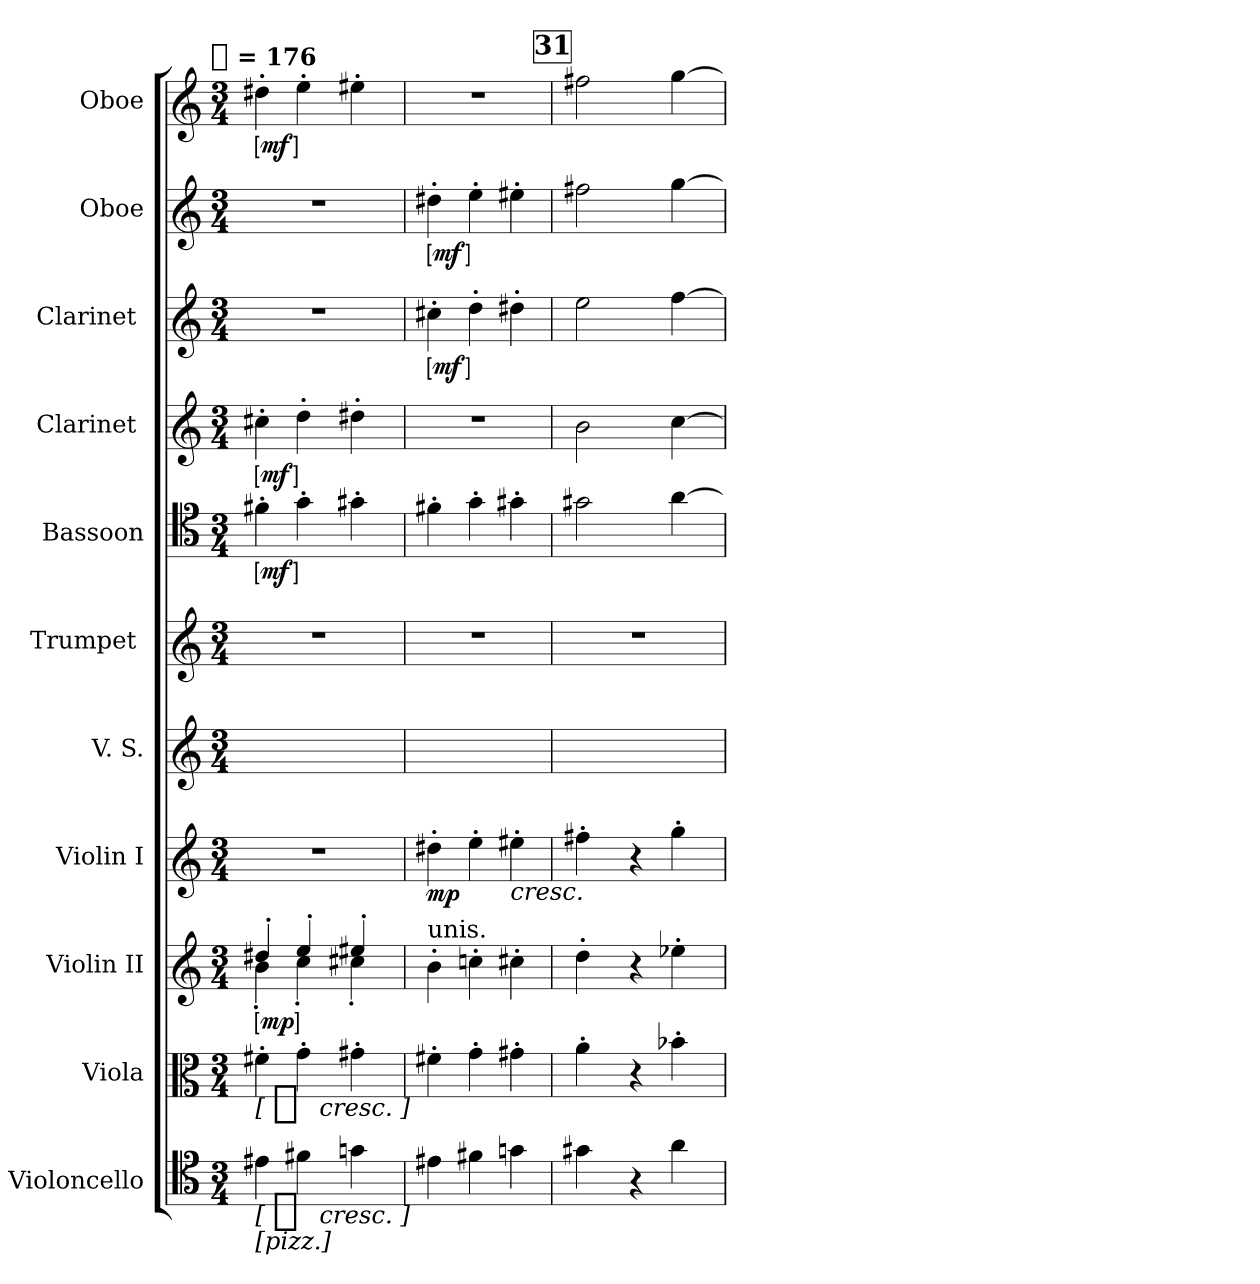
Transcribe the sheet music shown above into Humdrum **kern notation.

**kern	**dynam	**kern	**dynam	**kern	**dynam	**kern	**dynam	**kern	**kern	**kern	**dynam	**kern	**dynam	**kern	**dynam	**kern	**dynam	**kern	**dynam
*part11	*part11	*part10	*part10	*part9	*part9	*part8	*part8	*part7	*part6	*part5	*part5	*part4	*part4	*part3	*part3	*part2	*part2	*part1	*part1
*staff11	*staff11	*staff10	*staff10	*staff9	*staff9	*staff8	*staff8	*staff7	*staff6	*staff5	*staff5	*staff4	*staff4	*staff3	*staff3	*staff2	*staff2	*staff1	*staff1
*I"Violoncello	*	*I"Viola	*	*I"Violin II	*	*I"Violin I	*	*I"V. S.	*I"Trumpet [C]	*I"Bassoon	*	*I"Clarinet [C]	*	*I"Clarinet [C]	*	*I"Oboe	*	*I"Oboe	*
*I'Vc.	*	*I'Vla.	*	*I'Vln. II	*	*I'Vln. I	*	*	*	*I'Bsn.	*	*I'Cl.	*	*I'Cl.	*	*I'Ob.	*	*I'Ob.	*
*clefC4	*	*clefC3	*	*clefG2	*	*clefG2	*	*clefG2	*clefG2	*clefC4	*	*clefG2	*	*clefG2	*	*clefG2	*	*clefG2	*
*	*	*	*	*	*	*	*	*	*	*	*	*ITrd1c2	*	*ITrd1c2	*	*	*	*	*
*k[]	*	*k[]	*	*k[]	*	*k[]	*	*k[]	*k[]	*k[]	*	*k[b-e-]	*	*k[b-e-]	*	*k[]	*	*k[]	*
!!LO:TX:omd:t=[quarter] = 176
*M3/4	*	*M3/4	*	*M3/4	*	*M3/4	*	*M3/4	*M3/4	*M3/4	*	*M3/4	*	*M3/4	*	*M3/4	*	*M3/4	*
*MM176	*	*MM176	*	*MM176	*	*MM176	*	*MM176	*MM176	*MM176	*	*MM176	*	*MM176	*	*MM176	*	*MM176	*
=1	=1	=1	=1	=1	=1	=1	=1	=1	=1	=1	=1	=1	=1	=1	=1	=1	=1	=1	=1
*	*	*	*	*^	*	*	*	*	*	*	*	*	*	*	*	*	*	*	*
!LO:TX:b:t=[pizz.]	!	!	!	!	!	!	!	!	!	!	!	!	!	!	!	!	!	!	!	!
!	!LO:DY:t=[ %s cresc. ]	!	!LO:DY:t=[ %s cresc. ]	!	!	!LO:DY:ed=brack	!	!	!	!	!	!LO:DY:ed=brack	!	!LO:DY:ed=brack	!	!	!	!	!	!LO:DY:ed=brack
4e#X	p	4f#X'	p	4dd#X'	4b'	mp	4%3r	.	4.ryy	4%3r	4f#X'	mf	4bn'	mf	4%3r	.	4%3r	.	4dd#X'	mf
4f#X	.	4g'	.	4ee'	4cc'	.	.	.	.	.	4g'	.	4cc'	.	.	.	.	.	4ee'	.
.	.	.	.	.	.	.	.	.	8ryy	.	.	.	.	.	.	.	.	.	.	.
4gn	.	4g#X'	.	4ee#X'	4cc#X'	.	.	.	8ryy	.	4g#X'	.	4cc#X'	.	.	.	.	.	4ee#X'	.
.	.	.	.	.	.	.	.	.	8ryy	.	.	.	.	.	.	.	.	.	.	.
*	*	*	*	*v	*v	*	*	*	*	*	*	*	*	*	*	*	*	*	*	*
=2	=2	=2	=2	=2	=2	=2	=2	=2	=2	=2	=2	=2	=2	=2	=2	=2	=2	=2	=2
!	!	!	!	!LO:TX:a:t=unis.	!	!	!	!	!	!	!	!	!	!	!	!	!	!	!
!	!	!	!	!	!	!	!	!	!	!	!	!	!	!	!LO:DY:ed=brack	!	!LO:DY:ed=brack	!	!
4e#X	.	4f#X'	.	4b'	.	4dd#X'	mp	2.ryy	4%3r	4f#X'	.	4%3r	.	4bn'	mf	4dd#X'	mf	4%3r	.
4f#X	.	4g'	.	4ccn'	.	4ee'	.	.	.	4g'	.	.	.	4cc'	.	4ee'	.	.	.
!	!	!	!	!	!	!LO:TX:b:i:t=cresc.	!	!	!	!	!	!	!	!	!	!	!	!	!
4gn	.	4g#X'	.	4cc#X'	.	4ee#X'	.	.	.	4g#X'	.	.	.	4cc#X'	.	4ee#X'	.	.	.
!!LO:REH:place=s1:t=31
=3	=3	=3	=3	=3	=3	=3	=3	=3	=3	=3	=3	=3	=3	=3	=3	=3	=3	=3	=3
4g#X	.	4a'	.	4dd'	.	4ff#X'	.	8ryy	4%3r	2g#X	.	2a	.	2dd	.	2ff#X	.	2ff#X	.
.	.	.	.	.	.	.	.	8ryy	.	.	.	.	.	.	.	.	.	.	.
4r	.	4r	.	4r	.	4r	.	4.ryy	.	.	.	.	.	.	.	.	.	.	.
4a	.	4b-X'	.	4ee-X'	.	4gg'	.	.	.	[4a	.	[4b-	.	[4ee-	.	[4gg	.	[4gg	.
.	.	.	.	.	.	.	.	8ryy	.	.	.	.	.	.	.	.	.	.	.
=	=	=	=	=	=	=	=	=	=	=	=	=	=	=	=	=	=	=	=
*-	*-	*-	*-	*-	*-	*-	*-	*-	*-	*-	*-	*-	*-	*-	*-	*-	*-	*-	*-
